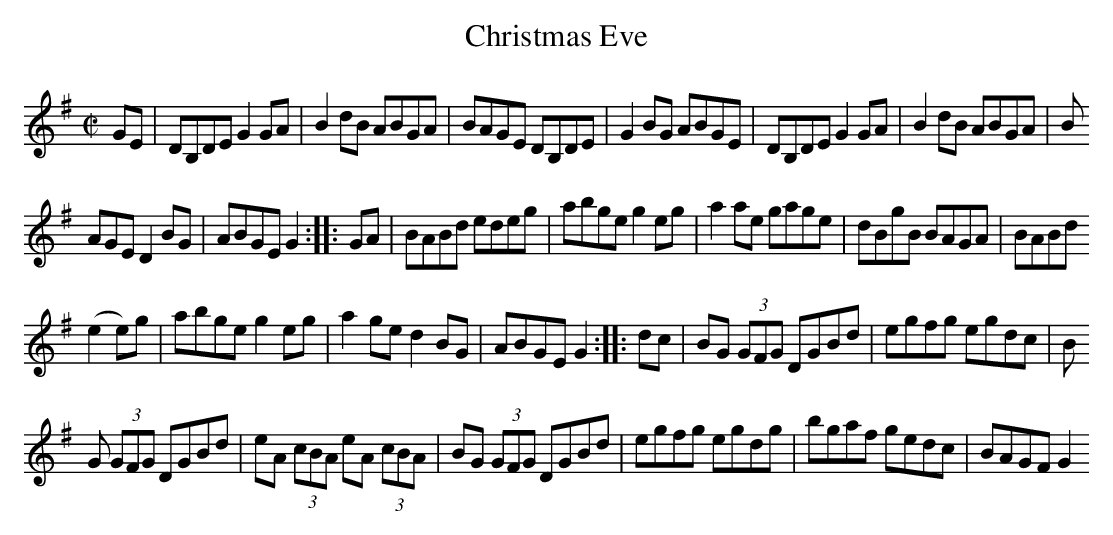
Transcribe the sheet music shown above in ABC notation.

X:1
T:Christmas Eve
M:C|
L:1/8
K:G
GE|DB,DE G2 GA|B2 dB ABGA|BAGE DB,DE|G2 BG ABGE|DB,DE G2 GA|B2 dB ABGA|B
AGE D2 BG|ABGE G2 :|: GA|BABd edeg |abge g2 eg|a2 ae gage|dBgB BAGA|BABd
 (e2 e)g|abge g2 eg |a2 ge d2 BG|ABGE G2 :|:dc|BG (3GFG DGBd|egfg egdc|B
G (3GFG DGBd|eA (3cBA eA (3cBA|BG (3GFG DGBd|egfg egdg|bgaf gedc|BAGF G2
 :|
